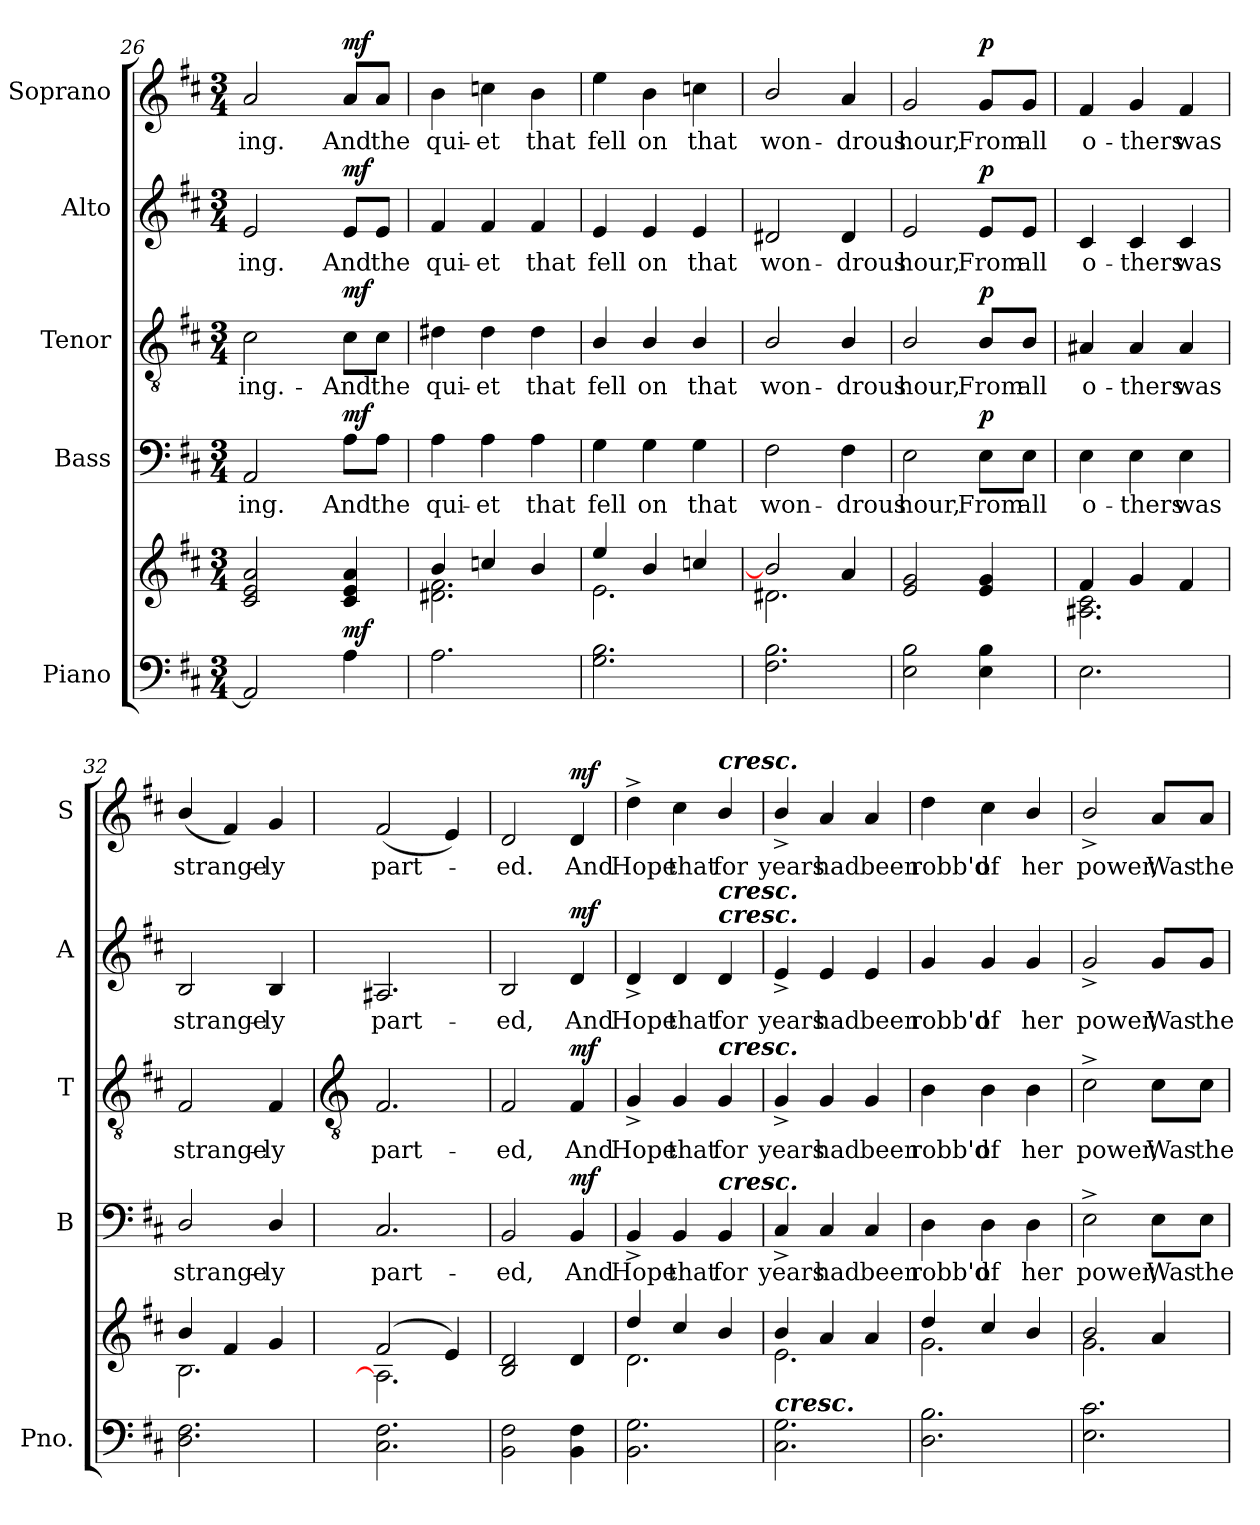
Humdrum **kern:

**kern	**kern	**dynam	**kern	**text	**dynam	**kern	**text	**dynam	**kern	**text	**dynam	**kern	**text	**dynam
*part5	*part5	*part5	*part4	*part4	*part4	*part3	*part3	*part3	*part2	*part2	*part2	*part1	*part1	*part1
*staff6	*staff5	*staff5/6	*staff4	*staff4	*staff4	*staff3	*staff3	*staff3	*staff2	*staff2	*staff2	*staff1	*staff1	*staff1
*I"Piano	*	*	*I"Bass	*	*	*I"Tenor	*	*	*I"Alto	*	*	*I"Soprano	*	*
*I'Pno.	*	*	*I'B	*	*	*I'T	*	*	*I'A	*	*	*I'S	*	*
!!LO:LB:g=z
*clefF4	*clefG2	*	*clefF4	*	*	*clefGv2	*	*	*clefG2	*	*	*clefG2	*	*
*k[f#c#]	*k[f#c#]	*	*k[f#c#]	*	*	*k[f#c#]	*	*	*k[f#c#]	*	*	*k[f#c#]	*	*
*D:	*D:	*	*D:	*	*	*D:	*	*	*D:	*	*	*D:	*	*
*M3/4	*M3/4	*	*M3/4	*	*	*M3/4	*	*	*M3/4	*	*	*M3/4	*	*
=26	=26	=26	=26	=26	=26	=26	=26	=26	=26	=26	=26	=26	=26	=26
*	*^	*	*	*	*	*	*	*	*	*	*	*	*	*
!	!	!	!	!	!LO:LY:b	!	!	!LO:LY:b	!	!	!LO:LY:b	!	!	!LO:LY:b	!
2AA]	2c#/ 2e/ 2a/	4ryy	.	2AA	-ing.	.	2c#	-ing.-	.	2e	-ing.	.	2a	-ing.	.
.	.	2ryy	.	.	.	.	.	.	.	.	.	.	.	.	.
!	!	!	!LO:DY:a=2	!	!LO:LY:b	!LO:DY:b	!	!LO:LY:b	!LO:DY:b	!	!LO:LY:b	!LO:DY:b	!	!LO:LY:b	!LO:DY:b
4A\	4c#/ 4e/ 4a/	.	mf	8A\L	And	mf	8c#\L	-And	mf	8e/L	And	mf	8a/L	And	mf
!	!	!	!	!	!LO:LY:b	!	!	!LO:LY:b	!	!	!LO:LY:b	!	!	!LO:LY:b	!
.	.	.	.	8A\J	the	.	8c#\J	the	.	8e/J	the	.	8a/J	the	.
=27	=27	=27	=27	=27	=27	=27	=27	=27	=27	=27	=27	=27	=27	=27	=27
!	!	!	!	!	!LO:LY:b	!	!	!LO:LY:b	!	!	!LO:LY:b	!	!	!LO:LY:b	!
2.A\	4b/	2.d#X\ 2.f#\	.	4A	qui-	.	4d#X	qui-	.	4f#	qui-	.	4b	qui-	.
!	!	!	!	!	!LO:LY:b	!	!	!LO:LY:b	!	!	!LO:LY:b	!	!	!LO:LY:b	!
.	4ccn/	.	.	4A	-et	.	4d#	-et	.	4f#	-et	.	4ccn	-et	.
!	!	!	!	!	!LO:LY:b	!	!	!LO:LY:b	!	!	!LO:LY:b	!	!	!LO:LY:b	!
.	4b/	.	.	4A	that	.	4d#	that	.	4f#	that	.	4b	that	.
=28	=28	=28	=28	=28	=28	=28	=28	=28	=28	=28	=28	=28	=28	=28	=28
!	!	!	!	!	!LO:LY:b	!	!	!LO:LY:b	!	!	!LO:LY:b	!	!	!LO:LY:b	!
2.G\ 2.B\	4ee/	2.e\	.	4G	fell	.	4B/	fell	.	4e	fell	.	4ee	fell	.
!	!	!	!	!	!LO:LY:b	!	!	!LO:LY:b	!	!	!LO:LY:b	!	!	!LO:LY:b	!
.	4b/	.	.	4G	on	.	4B/	on	.	4e	on	.	4b	on	.
!	!	!	!	!	!LO:LY:b	!	!	!LO:LY:b	!	!	!LO:LY:b	!	!	!LO:LY:b	!
.	4ccn/	.	.	4G	that	.	4B/	that	.	4e	that	.	4ccn	that	.
=29	=29	=29	=29	=29	=29	=29	=29	=29	=29	=29	=29	=29	=29	=29	=29
!	!	!	!	!	!LO:LY:b	!	!	!LO:LY:b	!	!	!LO:LY:b	!	!	!LO:LY:b	!
2.F# 2.B	2b/]	2.d#X\	.	2F#	won-	.	2B/	won-	.	2d#X	won-	.	2b/	won-	.
!	!	!	!	!	!LO:LY:b	!	!	!LO:LY:b	!	!	!LO:LY:b	!	!	!LO:LY:b	!
.	4a/	.	.	4F#	-drous	.	4B/	-drous	.	4d#	-drous	.	4a	-drous	.
=30	=30	=30	=30	=30	=30	=30	=30	=30	=30	=30	=30	=30	=30	=30	=30
!	!	!	!	!	!LO:LY:b	!	!	!LO:LY:b	!	!	!LO:LY:b	!	!	!LO:LY:b	!
2E 2B	2e/ 2g/	2.ryy	.	2E	hour,	.	2B/	hour,	.	2e	hour,	.	2g	hour,	.
!	!	!	!	!	!LO:LY:b	!LO:DY:b	!	!LO:LY:b	!LO:DY:b	!	!LO:LY:b	!LO:DY:b	!	!LO:LY:b	!LO:DY:b
4E 4B	4e/ 4g/	.	.	8E\L	From	p	8B/L	From	p	8e/L	From	p	8g/L	From	p
!	!	!	!	!	!LO:LY:b	!	!	!LO:LY:b	!	!	!LO:LY:b	!	!	!LO:LY:b	!
.	.	.	.	8E\J	all	.	8B/J	all	.	8e/J	all	.	8g/J	all	.
=31	=31	=31	=31	=31	=31	=31	=31	=31	=31	=31	=31	=31	=31	=31	=31
!	!	!	!	!	!LO:LY:b	!	!	!LO:LY:b	!	!	!LO:LY:b	!	!	!LO:LY:b	!
2.E\	4f#/	2.A#X\ 2.c#\	.	4E	o-	.	4A#X	o-	.	4c#	o-	.	4f#	o-	.
!	!	!	!	!	!LO:LY:b	!	!	!LO:LY:b	!	!	!LO:LY:b	!	!	!LO:LY:b	!
.	4g/	.	.	4E	-thers	.	4A#	-thers	.	4c#	-thers	.	4g	-thers	.
!	!	!	!	!	!LO:LY:b	!	!	!LO:LY:b	!	!	!LO:LY:b	!	!	!LO:LY:b	!
.	4f#/	.	.	4E	was	.	4A#	was	.	4c#	was	.	4f#	was	.
=32	=32	=32	=32	=32	=32	=32	=32	=32	=32	=32	=32	=32	=32	=32	=32
!	!	!	!	!	!LO:LY:b	!	!	!LO:LY:b	!	!	!LO:LY:b	!	!	!LO:LY:b	!
2.D 2.F#	4b/	2.B\	.	2D/	strange-	.	2F#	strange-	.	2B	strange-	.	(<4b/	strange-	.
.	4f#/	.	.	.	.	.	.	.	.	.	.	.	4f#)	.	.
!	!	!	!	!	!LO:LY:b	!	!	!LO:LY:b	!	!	!LO:LY:b	!	!	!LO:LY:b	!
.	4g/	.	.	4D/	-ly	.	4F#	-ly	.	4B	-ly	.	4g	ly	.
!!LO:LB:g=z
=33	=33	=33	=33	=33	=33	=33	=33	=33	=33	=33	=33	=33	=33	=33	=33
*	*	*	*	*	*	*	*clefGv2	*	*	*	*	*	*	*	*
!	!	!	!	!	!LO:LY:b	!	!	!LO:LY:b	!	!	!LO:LY:b	!	!	!LO:LY:b	!
2.C# 2.F#	(>2f#/	2.A#\]	.	2.C#	part-	.	2.F#	part-	.	2.A#X	part-	.	(<2f#	part-	.
.	4e/)	.	.	.	.	.	.	.	.	.	.	.	4e)	.	.
=34	=34	=34	=34	=34	=34	=34	=34	=34	=34	=34	=34	=34	=34	=34	=34
!	!	!	!	!	!LO:LY:b	!	!	!LO:LY:b	!	!	!LO:LY:b	!	!	!LO:LY:b	!
2BB 2F#	2B/ 2d/	2.ryy	.	2BB	-ed,	.	2F#	-ed,	.	2B	-ed,	.	2d	ed.	.
!	!	!	!	!	!LO:LY:b	!LO:DY:b	!	!LO:LY:b	!LO:DY:b	!	!LO:LY:b	!LO:DY:b	!	!LO:LY:b	!LO:DY:b
4BB 4F#	4d/	.	.	4BB	And	mf	4F#	And	mf	4d	And	mf	4d	And	mf
=35	=35	=35	=35	=35	=35	=35	=35	=35	=35	=35	=35	=35	=35	=35	=35
!	!	!	!	!	!LO:LY:b	!	!	!LO:LY:b	!	!	!LO:LY:b	!	!	!LO:LY:b	!
2.BB 2.G	4dd/	2.d\	.	4BB^	Hope	.	4G^	Hope	.	4d^	Hope	.	4dd^	Hope	.
!	!	!	!	!	!LO:LY:b	!	!	!LO:LY:b	!	!	!LO:LY:b	!	!	!LO:LY:b	!
.	4cc#/	.	.	4BB	that	.	4G	that	.	4d	that	.	4cc#	that	.
!	!	!	!	!	!	!	!	!	!	!	!	!	!LO:TX:a:Bi:t=cresc.	!	!
!	!	!	!	!	!	!	!	!	!	!LO:TX:a:Bi:t=cresc.	!	!	!	!	!
!	!	!	!	!	!	!	!	!	!	!LO:TX:a:Bi:t=cresc.	!	!	!	!	!
!	!	!	!	!	!	!	!LO:TX:a:Bi:t=cresc.	!	!	!	!	!	!	!	!
!	!	!	!	!LO:TX:a:Bi:t=cresc.	!	!	!	!	!	!	!	!	!	!	!
!	!	!	!	!	!LO:LY:b	!	!	!LO:LY:b	!	!	!LO:LY:b	!	!	!LO:LY:b	!
.	4b/	.	.	4BB	for	.	4G	for	.	4d	for	.	4b/	for	.
=36	=36	=36	=36	=36	=36	=36	=36	=36	=36	=36	=36	=36	=36	=36	=36
!LO:TX:a:Bi:t=cresc.	!	!	!	!	!	!	!	!	!	!	!	!	!	!	!
!	!	!	!	!	!LO:LY:b	!	!	!LO:LY:b	!	!	!LO:LY:b	!	!	!LO:LY:b	!
2.C# 2.G	4b/	2.e\	.	4C#^	years	.	4G^	years	.	4e^	years	.	4b^/	years	.
!	!	!	!	!	!LO:LY:b	!	!	!LO:LY:b	!	!	!LO:LY:b	!	!	!LO:LY:b	!
.	4a/	.	.	4C#	had	.	4G	had	.	4e	had	.	4a	had	.
!	!	!	!	!	!LO:LY:b	!	!	!LO:LY:b	!	!	!LO:LY:b	!	!	!LO:LY:b	!
.	4a/	.	.	4C#	been	.	4G	been	.	4e	been	.	4a	been	.
=37	=37	=37	=37	=37	=37	=37	=37	=37	=37	=37	=37	=37	=37	=37	=37
!	!	!	!	!	!LO:LY:b	!	!	!LO:LY:b	!	!	!LO:LY:b	!	!	!LO:LY:b	!
2.D 2.B	4dd/	2.g\	.	4D	robb'd	.	4B	robb'd	.	4g	robb'd	.	4dd	robb'd	.
!	!	!	!	!	!LO:LY:b	!	!	!LO:LY:b	!	!	!LO:LY:b	!	!	!LO:LY:b	!
.	4cc#/	.	.	4D	of	.	4B	of	.	4g	of	.	4cc#	of	.
!	!	!	!	!	!LO:LY:b	!	!	!LO:LY:b	!	!	!LO:LY:b	!	!	!LO:LY:b	!
.	4b/	.	.	4D	her	.	4B	her	.	4g	her	.	4b/	her	.
=38	=38	=38	=38	=38	=38	=38	=38	=38	=38	=38	=38	=38	=38	=38	=38
!	!	!	!	!	!LO:LY:b	!	!	!LO:LY:b	!	!	!LO:LY:b	!	!	!LO:LY:b	!
2.E 2.c#	2b/	2.g\	.	2E^	power,	.	2c#^	power,	.	2g^	power,	.	2b^/	power,	.
!	!	!	!	!	!LO:LY:b	!	!	!LO:LY:b	!	!	!LO:LY:b	!	!	!LO:LY:b	!
.	4a/	.	.	8E\L	Was	.	8c#\L	Was	.	8g/L	Was	.	8a/L	Was	.
!	!	!	!	!	!LO:LY:b	!	!	!LO:LY:b	!	!	!LO:LY:b	!	!	!LO:LY:b	!
.	.	.	.	8E\J	the	.	8c#\J	the	.	8g/J	the	.	8a/J	the	.
*	*v	*v	*	*	*	*	*	*	*	*	*	*	*	*	*
=	=	=	=	=	=	=	=	=	=	=	=	=	=	=
*-	*-	*-	*-	*-	*-	*-	*-	*-	*-	*-	*-	*-	*-	*-
